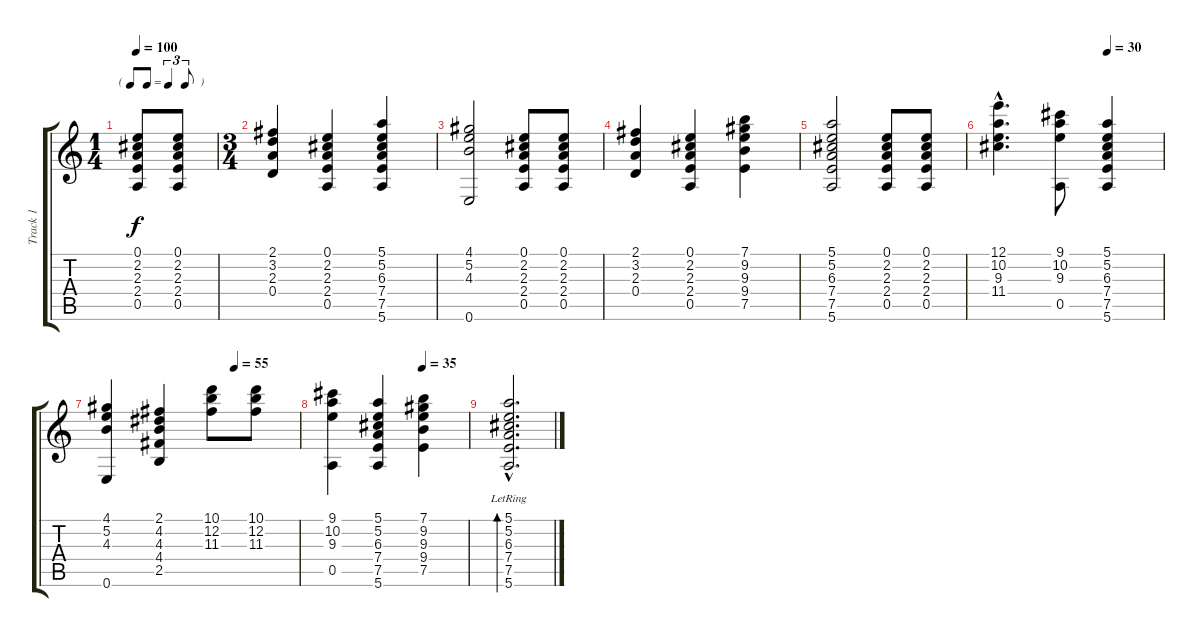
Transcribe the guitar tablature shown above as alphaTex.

\track ("Track 1" "Track 1") {instrument acousticguitarnylon}
\staff {score tabs}
\tuning (E4 B3 G3 D3 A2 E2) {hide}
\ts (1 4)
\tf triplet8th
\tempo 100
\clef g2
\ks c
(0.1 2.2 2.3 2.4 0.5).8{dy f instrument acousticguitarnylon} (0.1 2.2 2.3 2.4 0.5).8 |
\ts (3 4)
(2.1 3.2 2.3 0.4).4 (0.1 2.2 2.3 2.4 0.5).4 (5.1 5.2 6.3 7.4 7.5 5.6).4 |
(4.1 5.2 4.3 0.6).2 (0.1 2.2 2.3 2.4 0.5).8 (0.1 2.2 2.3 2.4 0.5).8 |
(2.1 3.2 2.3 0.4).4 (0.1 2.2 2.3 2.4 0.5).4 (7.1 9.2 9.3 9.4 7.5).4 |
(5.1 5.2 6.3 7.4 7.5 5.6).2 (0.1 2.2 2.3 2.4 0.5).8 (0.1 2.2 2.3 2.4 0.5).8 |
\tempo (30 0.6666666666666666)
(12.1{hac} 10.2{hac} 9.3{hac} 11.4{hac}).4{d} (9.1 10.2 9.3 0.5).8 (5.1 5.2 6.3 7.4 7.5 5.6).4 |
\tempo (55 0.6666666666666666)
(4.1 5.2 4.3 0.6).4 (2.1 4.2 4.3 4.4 2.5).4 (10.1 12.2 11.3).8 (10.1 12.2 11.3).8 |
\tempo (35 0.6666666666666666)
(9.1 10.2 9.3 0.5).4 (5.1 5.2 6.3 7.4 7.5 5.6).4 (7.1 9.2 9.3 9.4 7.5).4 |
(5.1{hac} 5.2{hac} 6.3{hac} 7.4{hac} 7.5{hac} 5.6{hac lr}).2{d bd 480}
